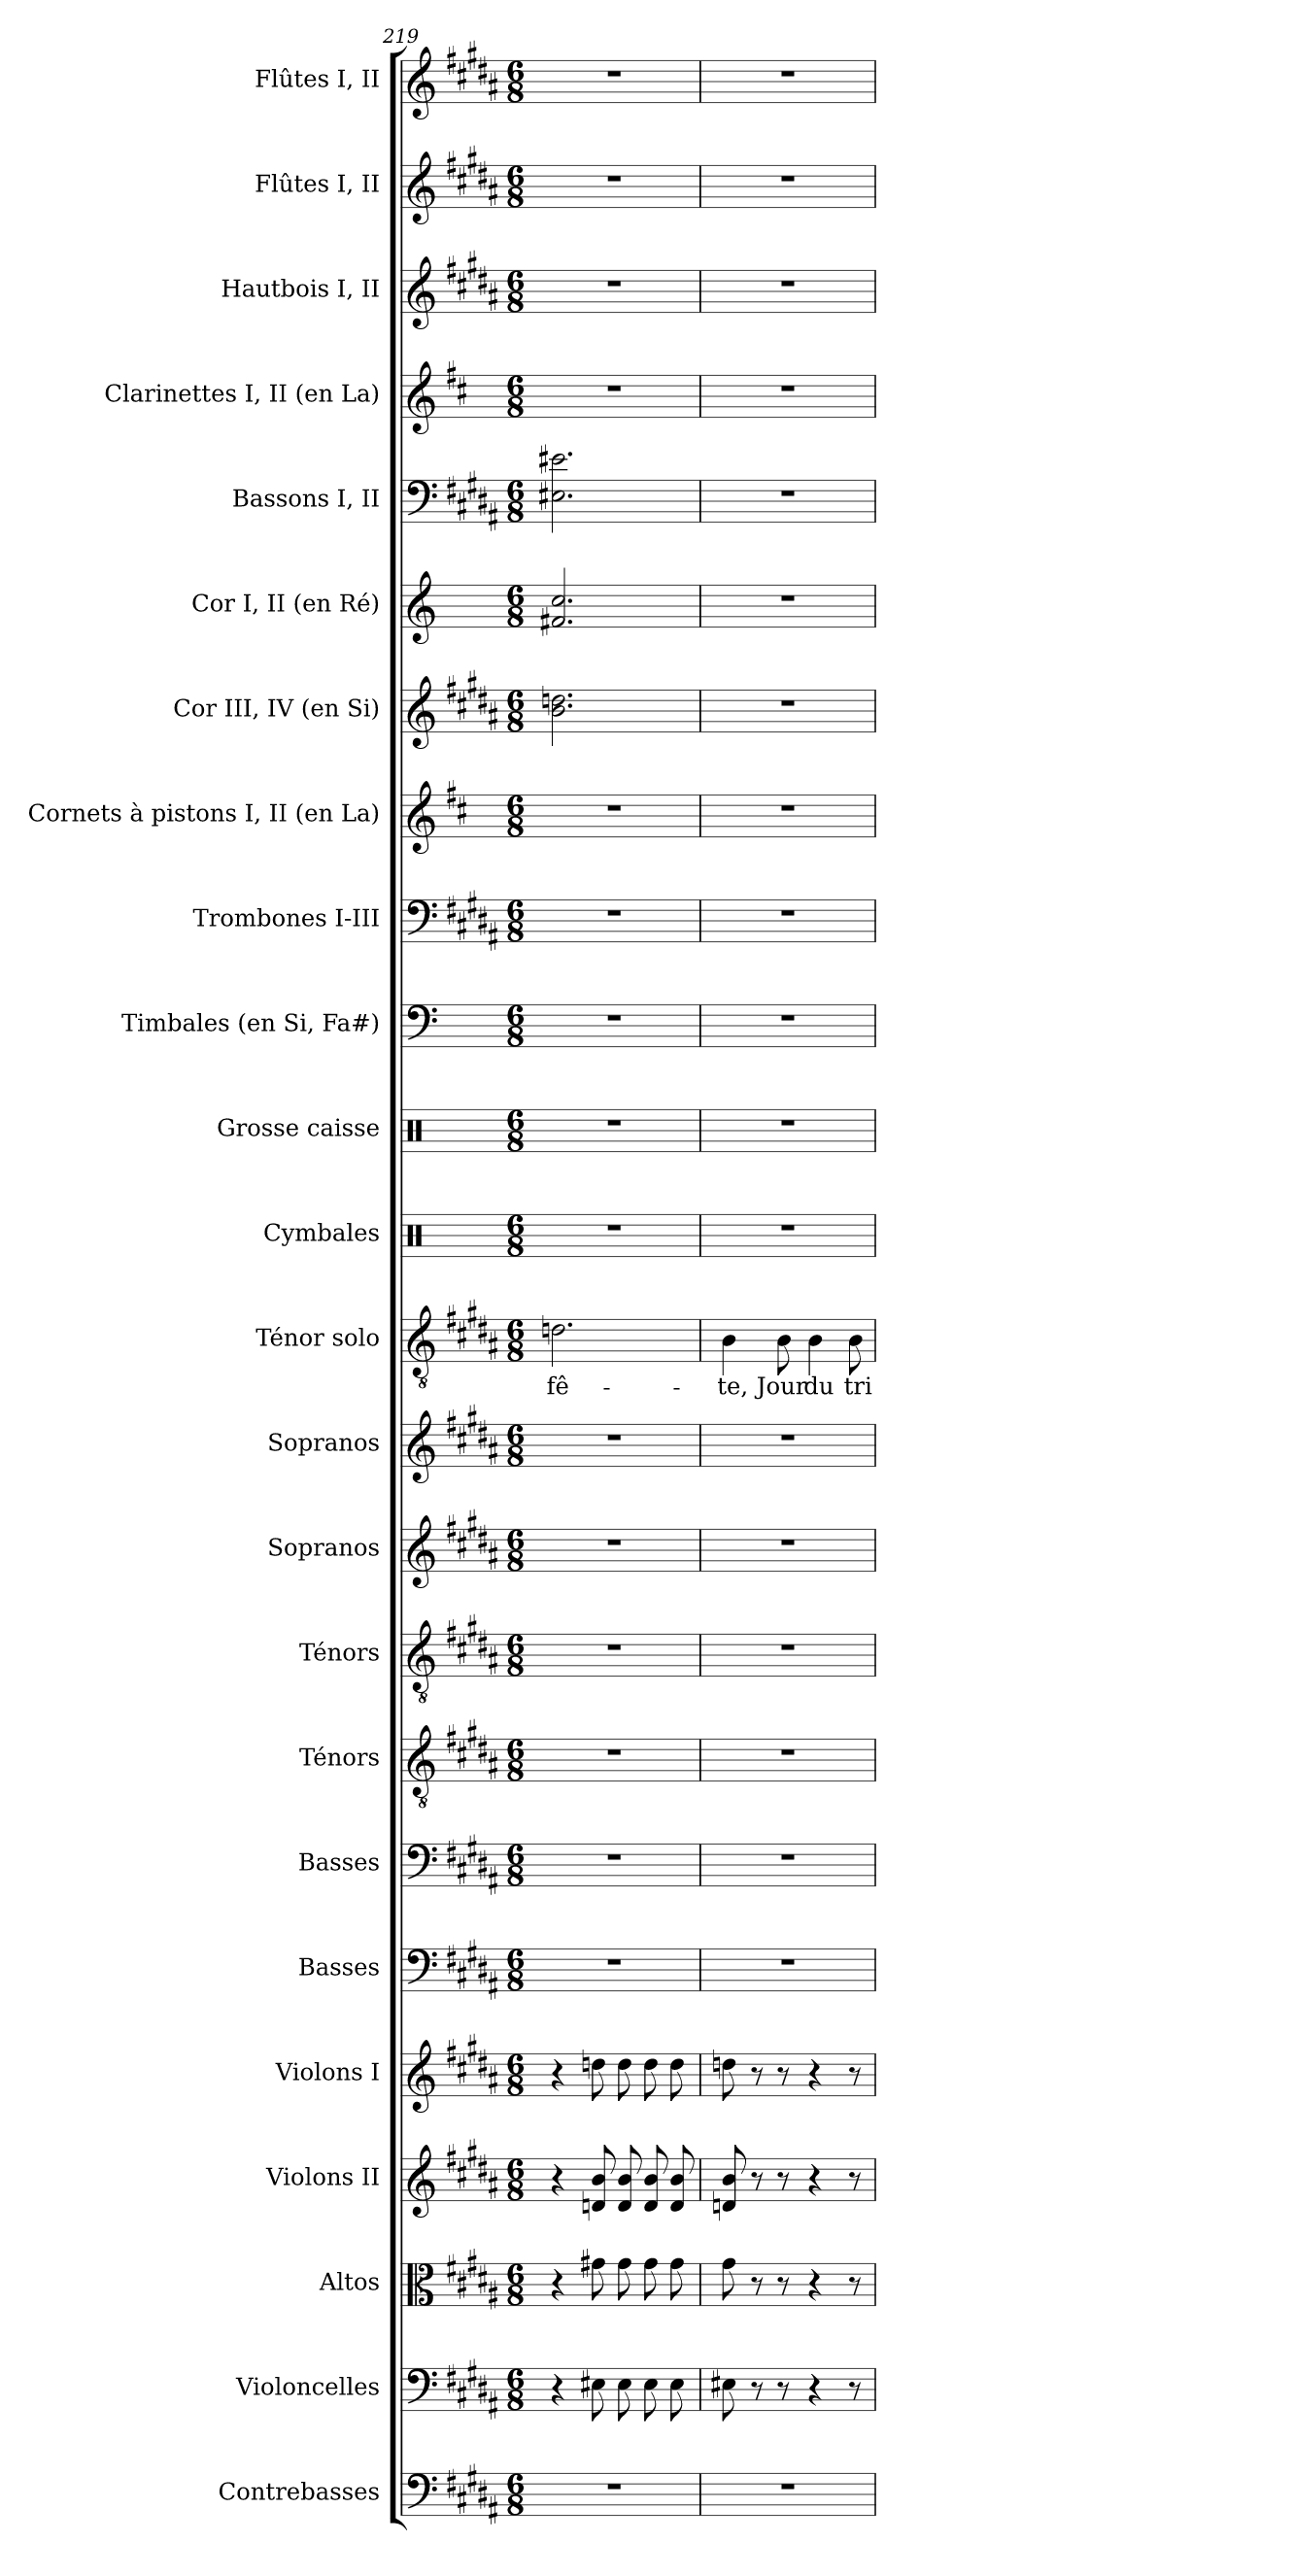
**kern	**kern	**kern	**kern	**kern	**kern	**kern	**kern	**kern	**kern	**kern	**kern	**text	**kern	**kern	**kern	**kern	**kern	**kern	**kern	**kern	**kern	**kern	**kern	**kern
*part24	*part23	*part22	*part21	*part20	*part19	*part18	*part17	*part16	*part15	*part14	*part13	*part13	*part12	*part11	*part10	*part9	*part8	*part7	*part6	*part5	*part4	*part3	*part2	*part1
*staff24	*staff23	*staff22	*staff21	*staff20	*staff19	*staff18	*staff17	*staff16	*staff15	*staff14	*staff13	*staff13	*staff12	*staff11	*staff10	*staff9	*staff8	*staff7	*staff6	*staff5	*staff4	*staff3	*staff2	*staff1
*I"Contrebasses	*I"Violoncelles	*I"Altos	*I"Violons II	*I"Violons I	*I"Basses	*I"Basses	*I"Ténors	*I"Ténors	*I"Sopranos	*I"Sopranos	*I"Ténor solo	*	*I"Cymbales	*I"Grosse caisse	*I"Timbales (en Si, Fa#)	*I"Trombones I-III	*I"Cornets à pistons I, II (en La)	*I"Cor III, IV (en Si)	*I"Cor I, II (en Ré)	*I"Bassons I, II	*I"Clarinettes I, II (en La)	*I"Hautbois I, II	*I"Flûtes I, II	*I"Flûtes I, II
*I'Cb.	*I'Vlles	*I'Altos	*I'Vns II	*I'Vns I	*I'Basses	*I'Basses	*I'Tén.	*I'Tén.	*I'Sopr.	*I'Sopr.	*I'Tén. solo	*	*I'Cym.	*I'G. c.	*I'Timb.	*I'Trb.	*I'C.à p. (La)	*I'Cor (Si)	*I'Cor (Ré)	*I'Bns	*I'Cl. (La)	*I'Hb.	*I'Fl.	*I'Fl.
*clefF4	*clefF4	*clefC3	*clefG2	*clefG2	*clefF4	*clefF4	*clefGv2	*clefGv2	*clefG2	*clefG2	*clefGv2	*	*clefX	*clefX	*clefF4	*clefF4	*clefG2	*clefG2	*clefG2	*clefF4	*clefG2	*clefG2	*clefG2	*clefG2
*ITrd7c12	*	*	*	*	*	*	*ITrd7c12	*ITrd7c12	*	*	*ITrd7c12	*	*	*	*	*	*ITrd2c3	*ITrd8c13	*ITrd6c10	*	*ITrd2c3	*	*	*
*k[f#c#g#d#a#]	*k[f#c#g#d#a#]	*k[f#c#g#d#a#]	*k[f#c#g#d#a#]	*k[f#c#g#d#a#]	*k[f#c#g#d#a#]	*k[f#c#g#d#a#]	*k[f#c#g#d#a#]	*k[f#c#g#d#a#]	*k[f#c#g#d#a#]	*k[f#c#g#d#a#]	*k[f#c#g#d#a#]	*	*k[]	*k[]	*k[]	*k[f#c#g#d#a#]	*k[f#c#g#d#a#]	*k[f#c#g#d#a#]	*k[f#c#]	*k[f#c#g#d#a#]	*k[f#c#g#d#a#]	*k[f#c#g#d#a#]	*k[f#c#g#d#a#]	*k[f#c#g#d#a#]
*B:	*B:	*B:	*B:	*B:	*B:	*B:	*B:	*B:	*B:	*B:	*B:	*	*C:	*C:	*C:	*B:	*B:	*B:	*D:	*B:	*B:	*B:	*B:	*B:
*M6/8	*M6/8	*M6/8	*M6/8	*M6/8	*M6/8	*M6/8	*M6/8	*M6/8	*M6/8	*M6/8	*M6/8	*	*M6/8	*M6/8	*M6/8	*M6/8	*M6/8	*M6/8	*M6/8	*M6/8	*M6/8	*M6/8	*M6/8	*M6/8
=219	=219	=219	=219	=219	=219	=219	=219	=219	=219	=219	=219	=219	=219	=219	=219	=219	=219	=219	=219	=219	=219	=219	=219	=219
!LO:N:vis=1	!	!	!	!	!LO:N:vis=1	!LO:N:vis=1	!LO:N:vis=1	!LO:N:vis=1	!LO:N:vis=1	!LO:N:vis=1	!	!	!	!	!	!	!	!	!	!	!	!	!	!
!	!	!	!	!	!	!	!	!	!	!	!	!LO:LY:b:color=#000000	!LO:N:vis=1	!LO:N:vis=1	!LO:N:vis=1	!LO:N:vis=1	!LO:N:vis=1	!	!	!	!LO:N:vis=1	!LO:N:vis=1	!LO:N:vis=1	!LO:N:vis=1
2.r	4r	4r	4r	4r	2.r	2.r	2.r	2.r	2.r	2.r	2.Dni\	fê-	2.r	2.r	2.r	2.r	2.r	2.Bi\ 2.dni	2.G#Xi/ 2.di	2.E#Xi\ 2.e#Xi	2.r	2.r	2.r	2.r
.	8E#Xi\	8g#Xi\	8dni/ 8bi	8ddni\	.	.	.	.	.	.	.	.	.	.	.	.	.	.	.	.	.	.	.	.
.	8E#i\	8g#i\	8di/ 8bi	8ddi\	.	.	.	.	.	.	.	.	.	.	.	.	.	.	.	.	.	.	.	.
.	8E#i\	8g#i\	8di/ 8bi	8ddi\	.	.	.	.	.	.	.	.	.	.	.	.	.	.	.	.	.	.	.	.
.	8E#i\	8g#i\	8di/ 8bi	8ddi\	.	.	.	.	.	.	.	.	.	.	.	.	.	.	.	.	.	.	.	.
=220	=220	=220	=220	=220	=220	=220	=220	=220	=220	=220	=220	=220	=220	=220	=220	=220	=220	=220	=220	=220	=220	=220	=220	=220
!LO:N:vis=1	!	!	!	!	!LO:N:vis=1	!LO:N:vis=1	!LO:N:vis=1	!LO:N:vis=1	!LO:N:vis=1	!LO:N:vis=1	!	!	!	!	!	!	!	!	!	!	!	!	!	!
!	!	!	!	!	!	!	!	!	!	!	!	!LO:LY:b:color=#000000	!LO:N:vis=1	!LO:N:vis=1	!LO:N:vis=1	!LO:N:vis=1	!LO:N:vis=1	!LO:N:vis=1	!LO:N:vis=1	!LO:N:vis=1	!LO:N:vis=1	!LO:N:vis=1	!LO:N:vis=1	!LO:N:vis=1
2.r	8E#Xi\	8g#i\	8dni/ 8bi	8ddni\	2.r	2.r	2.r	2.r	2.r	2.r	4BBi\	-te,	2.r	2.r	2.r	2.r	2.r	2.r	2.r	2.r	2.r	2.r	2.r	2.r
.	8r	8r	8r	8r	.	.	.	.	.	.	.	.	.	.	.	.	.	.	.	.	.	.	.	.
!	!	!	!	!	!	!	!	!	!	!	!	!LO:LY:b:color=#000000	!	!	!	!	!	!	!	!	!	!	!	!
.	8r	8r	8r	8r	.	.	.	.	.	.	8BBi\	Jour	.	.	.	.	.	.	.	.	.	.	.	.
!	!	!	!	!	!	!	!	!	!	!	!	!LO:LY:b:color=#000000	!	!	!	!	!	!	!	!	!	!	!	!
.	4r	4r	4r	4r	.	.	.	.	.	.	4BBi\	du	.	.	.	.	.	.	.	.	.	.	.	.
!	!	!	!	!	!	!	!	!	!	!	!	!LO:LY:b:color=#000000	!	!	!	!	!	!	!	!	!	!	!	!
.	8r	8r	8r	8r	.	.	.	.	.	.	8BBi\	tri-	.	.	.	.	.	.	.	.	.	.	.	.
=	=	=	=	=	=	=	=	=	=	=	=	=	=	=	=	=	=	=	=	=	=	=	=	=
*-	*-	*-	*-	*-	*-	*-	*-	*-	*-	*-	*-	*-	*-	*-	*-	*-	*-	*-	*-	*-	*-	*-	*-	*-
